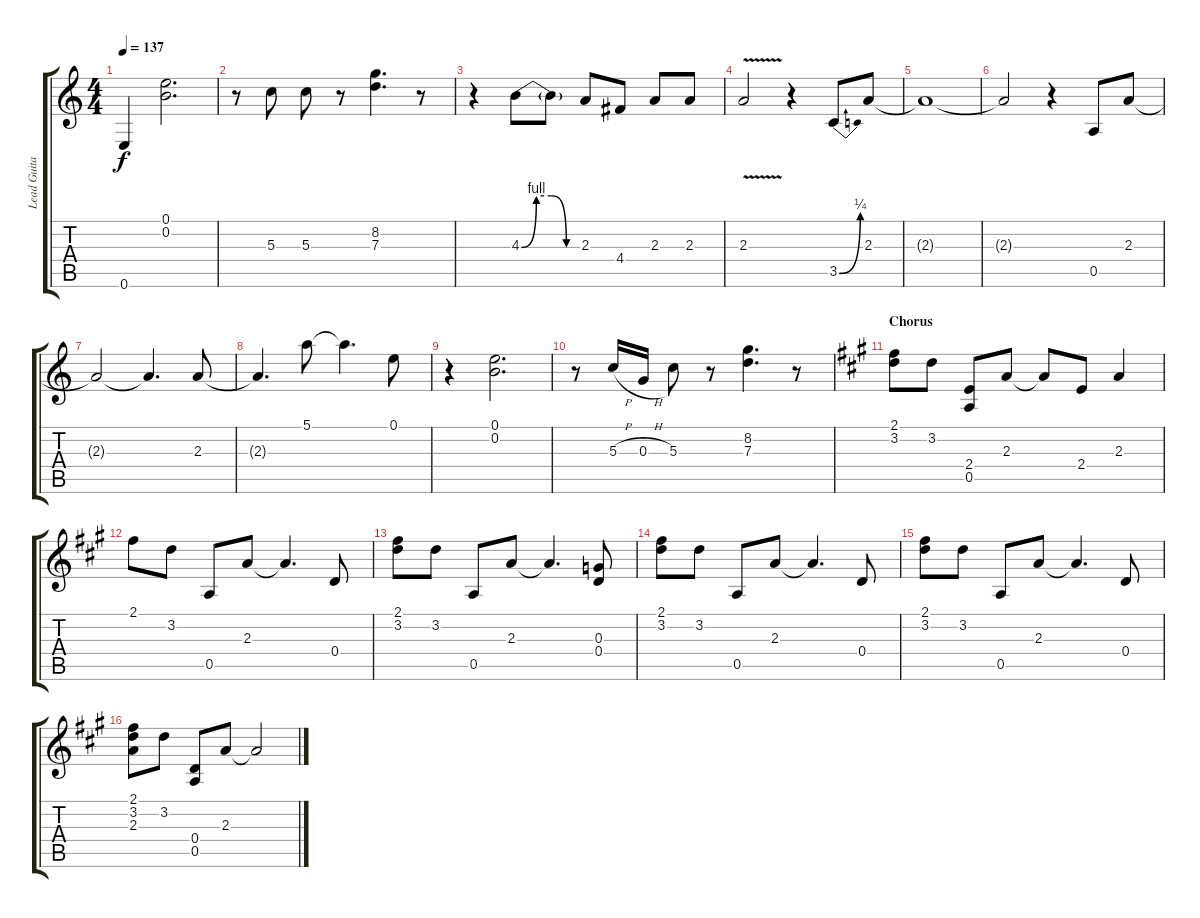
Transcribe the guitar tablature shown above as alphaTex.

\track ("Lead Guitar 2" "Lead Guita") {instrument distortionguitar}
\staff {score tabs}
\tuning (E4 B3 G3 D3 A2 E2) {hide}
\ts (4 4)
\tempo 137
\clef g2
\ks c
0.6.4{dy f} (0.1 0.2).2{d} |
r.8 5.3.8 5.3.8 r.8 (8.2 7.3).4{d} r.8 |
r.4 4.3{be (custom 0 0 15 4 30 4 45 0 60 0)}.8 4.3{t}.8 2.3.8 4.4.8 2.3.8 2.3.8 |
2.3{v}.2 r.4 3.5{be (bend 0 0 60 1)}.8 2.3.8 |
2.3{t}.1 |
2.3{t}.2 r.4 0.5.8 2.3.8 |
2.3{t}.2 2.3{t}.4{d} 2.3.8 |
2.3{t}.4{d} 5.1.8 5.1{t}.4{d} 0.1.8 |
r.4 (0.1 0.2).2{d} |
r.8 5.3{h}.16 0.3{h}.16 5.3.8 r.8 (8.2 7.3).4{d} r.8 |
\section ("" "Chorus")
\ks a
(2.1 3.2).8 3.2.8 (2.4 0.5).8 2.3.8 2.3{t}.8 2.4.8 2.3.4 |
2.1.8 3.2.8 0.5.8 2.3.8 2.3{t}.4{d} 0.4.8 |
(2.1 3.2).8 3.2.8 0.5.8 2.3.8 2.3{t}.4{d} (0.3 0.4).8 |
(2.1 3.2).8 3.2.8 0.5.8 2.3.8 2.3{t}.4{d} 0.4.8 |
(2.1 3.2).8 3.2.8 0.5.8 2.3.8 2.3{t}.4{d} 0.4.8 |
(2.1 3.2 2.3).8 3.2.8 (0.4 0.5).8 2.3.8 2.3{t}.2
